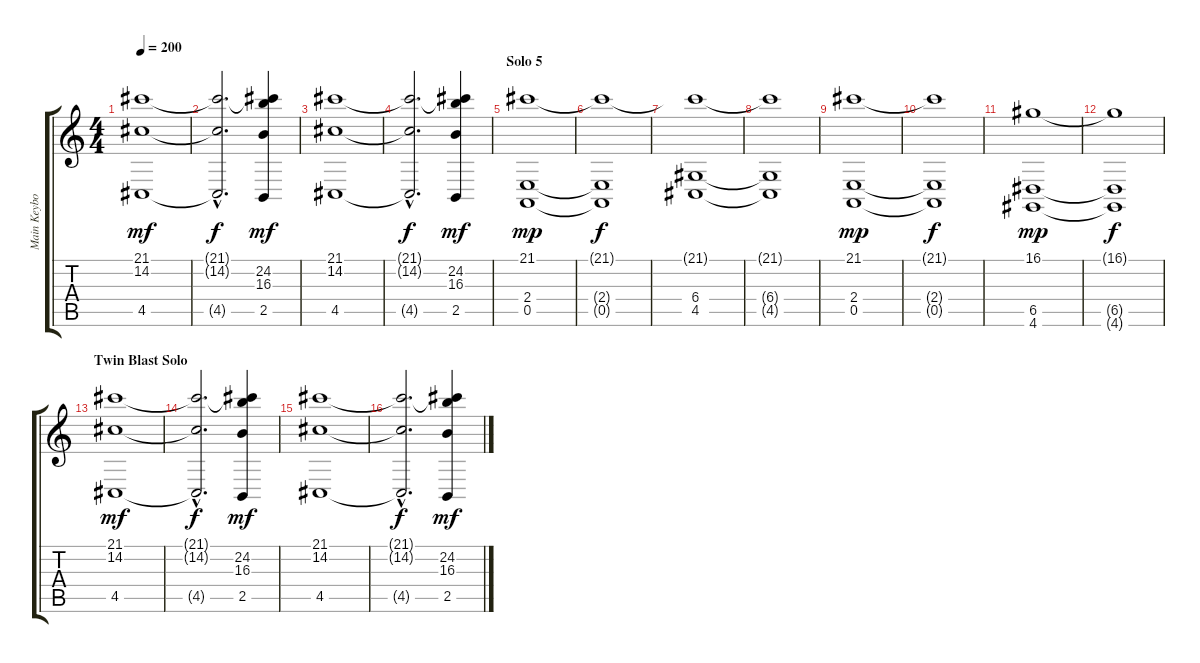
\track ("Main Keyboards" "Main Keybo") {instrument stringensemble1}
\staff {score tabs}
\tuning (E4 B3 G3 D3 A2 E2) {hide}
\ts (4 4)
\tempo 200
\clef g2
\ks c
(21.1 14.2 4.5).1{dy mf} |
(21.1{hac t} 14.2{hac t} 4.5{hac t}).2{d dy f} (21.1{t} 24.2 16.3 2.5).4{dy mf} |
(21.1 14.2 4.5).1 |
(21.1{hac t} 14.2{hac t} 4.5{hac t}).2{d dy f} (21.1{t} 24.2 16.3 2.5).4{dy mf} |
\section ("" "Solo 5")
(21.1 2.4 0.5).1{dy mp} |
(21.1{t} 2.4{t} 0.5{t}).1{dy f} |
(21.1{t} 6.4 4.5).1 |
(21.1{t} 6.4{t} 4.5{t}).1 |
(21.1 2.4 0.5).1{dy mp} |
(21.1{t} 2.4{t} 0.5{t}).1{dy f} |
(16.1 6.5 4.6).1{dy mp} |
(16.1{t} 6.5{t} 4.6{t}).1{dy f} |
\section ("" "Twin Blast Solo")
(21.1 14.2 4.5).1{dy mf} |
(21.1{hac t} 14.2{hac t} 4.5{hac t}).2{d dy f} (21.1{t} 24.2 16.3 2.5).4{dy mf} |
(21.1 14.2 4.5).1 |
(21.1{hac t} 14.2{hac t} 4.5{hac t}).2{d dy f} (21.1{t} 24.2 16.3 2.5).4{dy mf}
